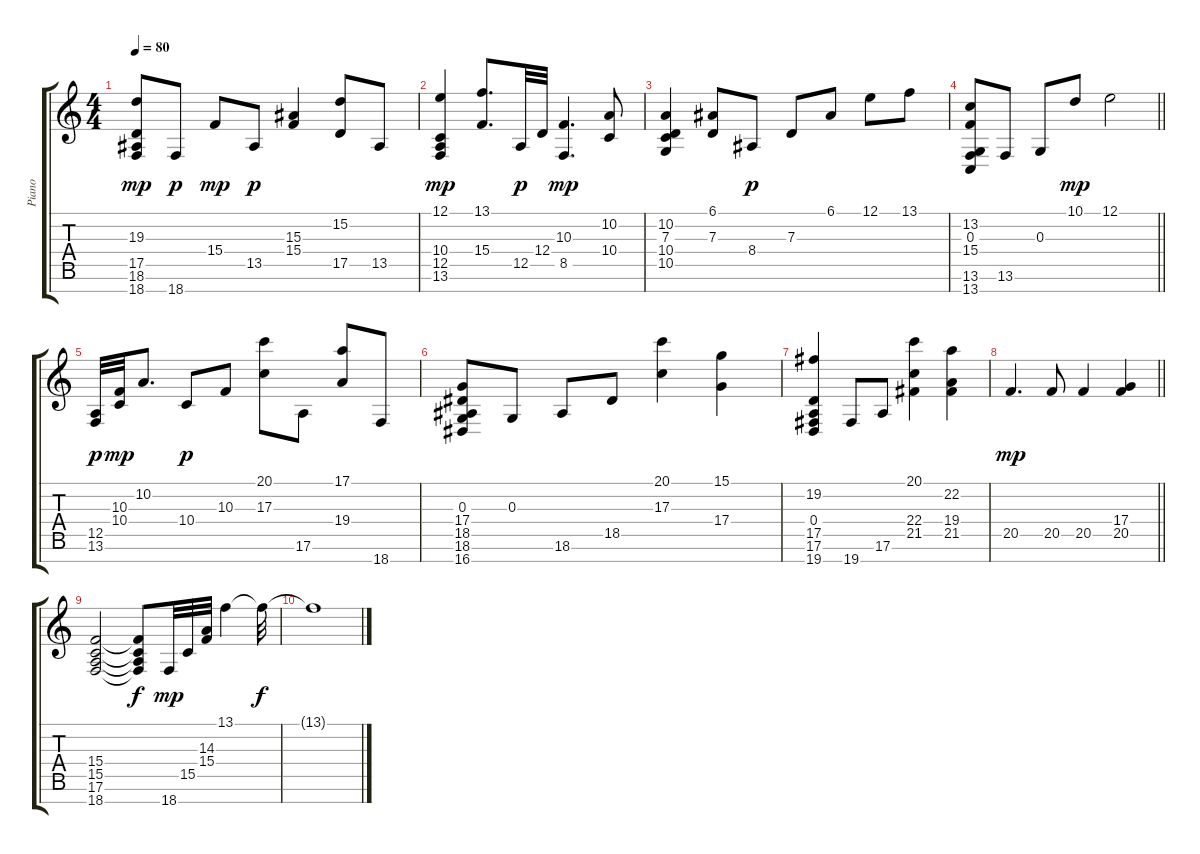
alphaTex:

\track ("Piano" "Piano") {instrument acousticgrandpiano}
\staff {score tabs}
\tuning (E4 B3 G3 D3 A2 E2 B1) {hide}
\ts (4 4)
\tempo 80
\clef g2
\ks c
(19.3 17.5 18.6 18.7).8{dy mp} 18.7.8{dy p} 15.4.8{dy mp} 13.5.8{dy p} (15.3 15.4).4 (15.2 17.5).8 13.5.8 |
(12.1 10.4 12.5 13.6).4{dy mp} (13.1 15.4).8{d} 12.5.32{dy p} 12.4.32 (10.3 8.5).4{d dy mp} (10.2 10.4).8 |
(10.2 7.3 10.4 10.5).4 (6.1 7.3).8 8.4.8{dy p} 7.3.8 6.1.8 12.1.8 13.1.8 |
\barLineRight lightlight
(13.2 0.3 15.4 13.6 13.7).8 13.6.8 0.3.8 10.1.8{dy mp} 12.1.2 |
(12.5 13.6).32{dy p} (10.3 10.4).32{dy mp} 10.2.8{d} 10.4.8{dy p} 10.3.8 (20.1 17.3).8 17.6.8 (17.1 19.4).8 18.7.8 |
(0.3 17.4 18.5 18.6 16.7).8 0.3.8 18.6.8 18.5.8 (20.1 17.3).4 (15.1 17.4).4 |
(19.2 0.4 17.5 17.6 19.7).4 19.7.8 17.6.8 (20.1 22.4 21.5).4 (22.2 19.4 21.5).4 |
\barLineRight lightlight
20.5.4{d dy mp} 20.5.8 20.5.4 (17.4 20.5).4 |
(15.4 15.5 17.6 18.7).2 (15.4{t} 15.5{t} 17.6{t} 18.7{t}).8{dy f} 18.7.32{dy mp} 15.5.32 (14.3 15.4).32 13.1.4 13.1{t}.32{dy f} |
13.1{t}.1
